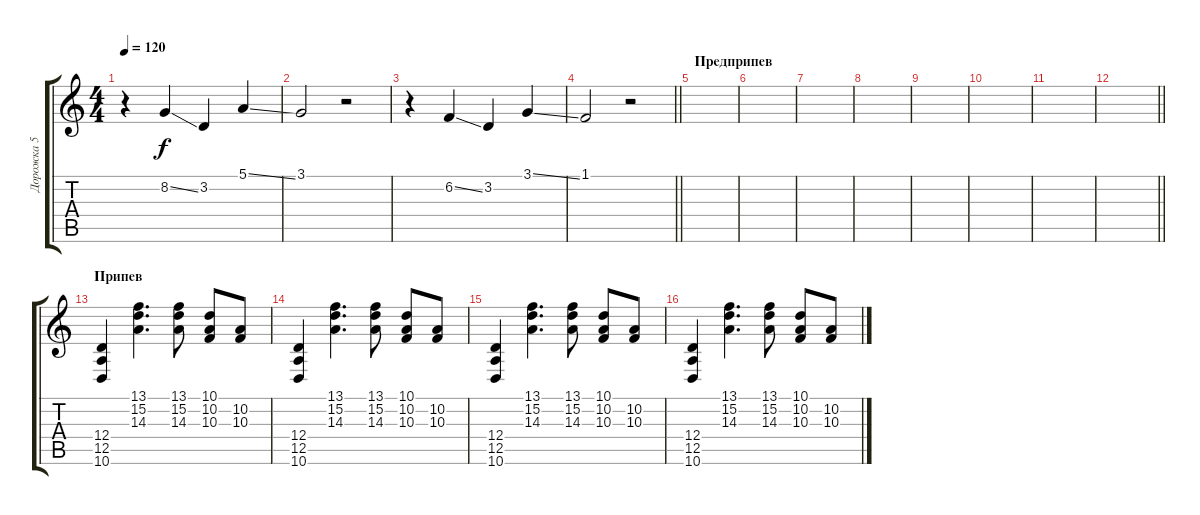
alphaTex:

\track ("Дорожка 5" "Дорожка 5") {instrument lead1square}
\staff {score tabs}
\tuning (E4 B3 G3 D3 A2 E2) {hide}
\ts (4 4)
\tempo 120
\clef g2
\ks c
r.4{dy f} 8.2{ss}.4 3.2.4 5.1{ss}.4 |
3.1.2 r.2 |
r.4 6.2{ss}.4 3.2.4 3.1{ss}.4 |
\barLineRight lightlight
1.1.2 r.2 |
\section ("" "Предприпев")
|
|
|
|
|
|
|
\barLineRight lightlight
|
\section ("" "Припев")
(12.4 12.5 10.6).4 (13.1 15.2 14.3).4{d} (13.1 15.2 14.3).8 (10.1 10.2 10.3).8 (10.2 10.3).8 |
(12.4 12.5 10.6).4 (13.1 15.2 14.3).4{d} (13.1 15.2 14.3).8 (10.1 10.2 10.3).8 (10.2 10.3).8 |
(12.4 12.5 10.6).4 (13.1 15.2 14.3).4{d} (13.1 15.2 14.3).8 (10.1 10.2 10.3).8 (10.2 10.3).8 |
(12.4 12.5 10.6).4 (13.1 15.2 14.3).4{d} (13.1 15.2 14.3).8 (10.1 10.2 10.3).8 (10.2 10.3).8
